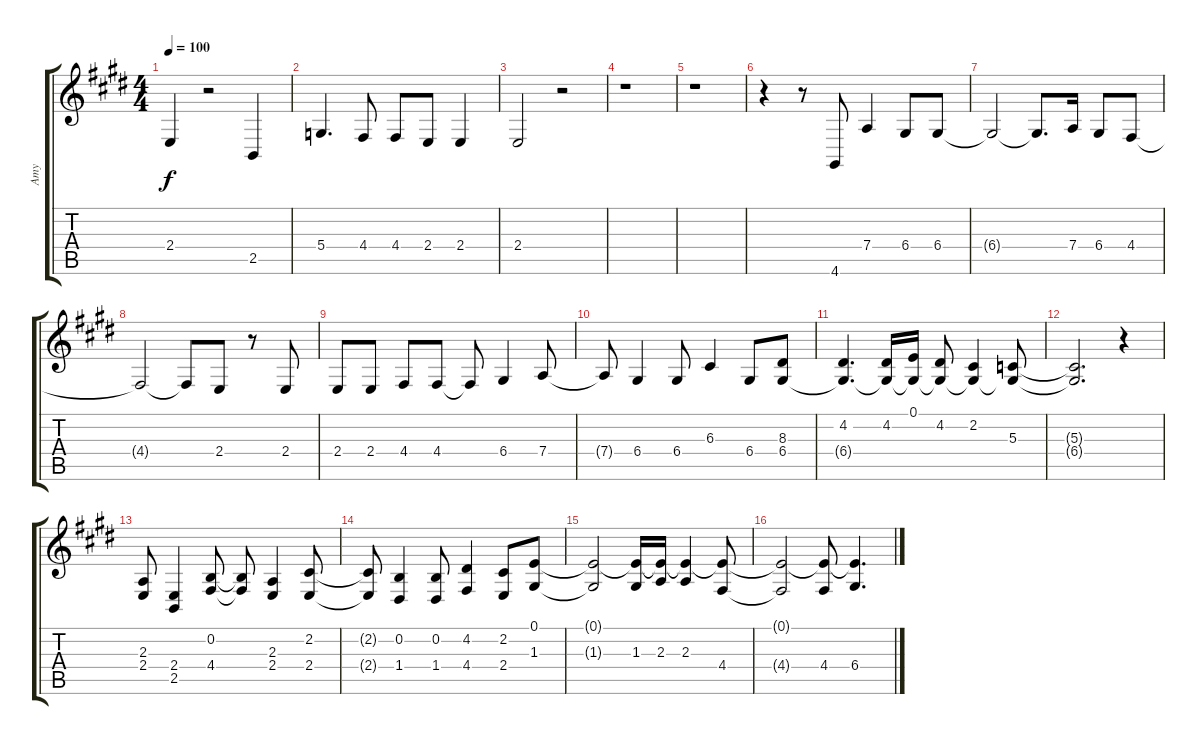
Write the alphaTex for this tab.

\track ("Amy" "Amy") {instrument oboe}
\staff {score tabs}
\tuning (E4 B3 G3 D3 A2 E2) {hide}
\ts (4 4)
\tempo 100
\clef g2
\ks e
2.4{t}.4{dy f} r.2 2.5.4 |
5.4.4{d} 4.4.8 4.4.8 2.4.8 2.4.4 |
2.4.2 r.2 |
r.1 |
r.1 |
r.4 r.8 4.6.8 7.4.4 6.4.8 6.4.8 |
6.4{t}.2 6.4{t}.8{d} 7.4.16 6.4.8 4.4.8 |
4.4{t}.2 4.4{t}.8 2.4.8 r.8 2.4.8 |
2.4.8 2.4.8 4.4.8 4.4.8 4.4{t}.8 6.4.4 7.4.8 |
7.4{t}.8 6.4.4 6.4.8 6.3.4 6.4.8 (8.3 6.4).8 |
(4.2 6.4{t}).4{d} (4.2 6.4{t}).16 (0.1 6.4{t}).16 (4.2 6.4{t}).8 (2.2 6.4{t}).4 (5.3 6.4{t}).8 |
(5.3{t} 6.4{t}).2{d} r.4 |
(2.3 2.4).8 (2.4 2.5).4 (0.2 4.4).8 (0.2{t} 4.4{t}).8 (2.3 2.4).4 (2.2 2.4).8 |
(2.2{t} 2.4{t}).8 (0.2 1.4).4 (0.2 1.4).8 (4.2 4.4).4 (2.2 2.4).8 (0.1 1.3).8 |
(0.1{t} 1.3{t}).2 (0.1{t} 1.3).16 (0.1{t} 2.3).16 (0.1{t} 2.3).4 (0.1{t} 4.4).8 |
(0.1{t} 4.4{t}).2 (0.1{t} 4.4).8 (0.1{t} 6.4).4{d}
